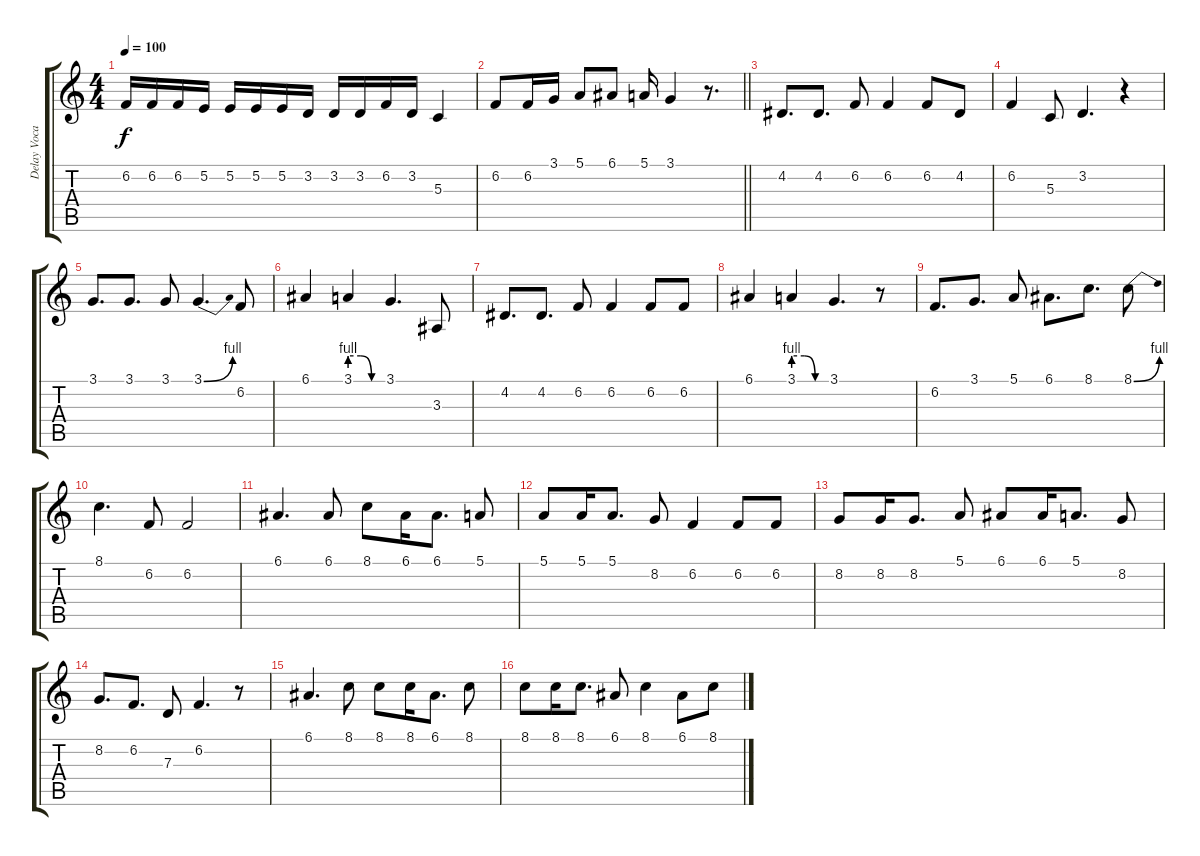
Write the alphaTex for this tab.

\track ("Delay Vocals" "Delay Voca") {instrument pad8sweep}
\staff {score tabs}
\tuning (E4 B3 G3 D3 A2 E2) {hide}
\ts (4 4)
\tempo 100
\clef g2
\ks c
6.2.16{dy f} 6.2.16 6.2.16 5.2.16 5.2.16 5.2.16 5.2.16 3.2.16 3.2.16 3.2.16 6.2.16 3.2.16 5.3.4 |
\barLineRight lightlight
6.2.8 6.2.16 3.1.16 5.1.8 6.1.8 5.1.16 3.1.4 r.8{d} |
\section ("" "")
4.2.8{d} 4.2.8{d} 6.2.8 6.2.4 6.2.8 4.2.8 |
6.2.4 5.3.8 3.2.4{d} r.4 |
3.1.8{d} 3.1.8{d} 3.1.8 3.1{be (bend 0 0 60 4)}.4{d} 6.2.8 |
6.1.4 3.1{be (custom 0 4 20 4 40 0 60 0)}.4 3.1.4{d} 3.3.8 |
4.2.8{d} 4.2.8{d} 6.2.8 6.2.4 6.2.8 6.2.8 |
6.1.4 3.1{be (custom 0 4 20 4 40 0 60 0)}.4 3.1.4{d} r.8 |
6.2.8{d} 3.1.8{d} 5.1.8 6.1.8{d} 8.1.8{d} 8.1{be (bend 0 0 60 4)}.8 |
8.1.4{d} 6.2.8 6.2.2 |
\section ("" "")
6.1.4{d} 6.1.8 8.1.8 6.1.16 6.1.8{d} 5.1.8 |
5.1.8 5.1.16 5.1.8{d} 8.2.8 6.2.4 6.2.8 6.2.8 |
8.2.8 8.2.16 8.2.8{d} 5.1.8 6.1.8 6.1.16 5.1.8{d} 8.2.8 |
8.2.8{d} 6.2.8{d} 7.3.8 6.2.4{d} r.8 |
6.1.4{d} 8.1.8 8.1.8 8.1.16 6.1.8{d} 8.1.8 |
8.1.8 8.1.16 8.1.8{d} 6.1.8 8.1.4 6.1.8 8.1.8
